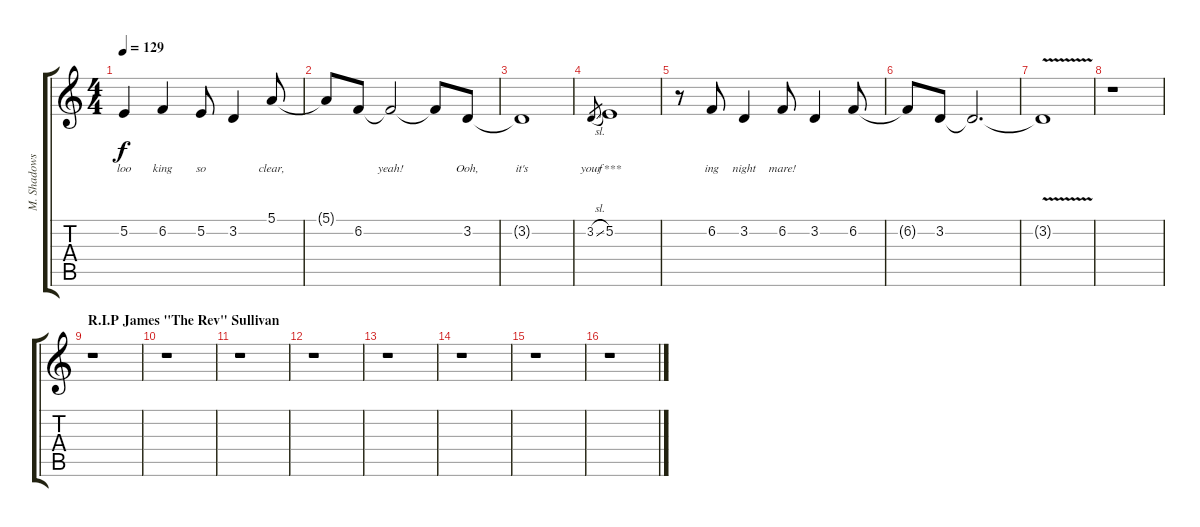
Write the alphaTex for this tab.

\track ("M. Shadows (Vocals)" "M. Shadows") {instrument clarinet}
\staff {score tabs}
\tuning (E4 B3 G3 D3 A2 D2) {hide}
\ts (4 4)
\tempo 129
\clef g2
\ks c
5.2{t}.4{lyrics (0 "loo") lyrics (1 "") lyrics (2 "") lyrics (3 "") lyrics (4 "") dy f} 6.2.4{lyrics (0 "king") lyrics (1 "") lyrics (2 "") lyrics (3 "") lyrics (4 "")} 5.2.8{lyrics (0 "so") lyrics (1 "") lyrics (2 "") lyrics (3 "") lyrics (4 "")} 3.2.4{lyrics (0 "") lyrics (1 "") lyrics (2 "") lyrics (3 "") lyrics (4 "")} 5.1.8{lyrics (0 "clear,") lyrics (1 "") lyrics (2 "") lyrics (3 "") lyrics (4 "")} |
5.1{t}.8{lyrics (0 "") lyrics (1 "") lyrics (2 "") lyrics (3 "") lyrics (4 "")} 6.2.8{lyrics (0 "") lyrics (1 "") lyrics (2 "") lyrics (3 "") lyrics (4 "")} 6.2{t}.2{lyrics (0 "yeah!") lyrics (1 "") lyrics (2 "") lyrics (3 "") lyrics (4 "")} 6.2{t}.8{lyrics (0 "") lyrics (1 "") lyrics (2 "") lyrics (3 "") lyrics (4 "")} 3.2.8{lyrics (0 "Ooh,") lyrics (1 "") lyrics (2 "") lyrics (3 "") lyrics (4 "")} |
3.2{t}.1{lyrics (0 "it's") lyrics (1 "") lyrics (2 "") lyrics (3 "") lyrics (4 "")} |
3.2{sl}.8{lyrics (0 "your") lyrics (1 "") lyrics (2 "") lyrics (3 "") lyrics (4 "") gr} 5.2.1{lyrics (0 "f***") lyrics (1 "") lyrics (2 "") lyrics (3 "") lyrics (4 "")} |
r.8 6.2.8{lyrics (0 "ing") lyrics (1 "") lyrics (2 "") lyrics (3 "") lyrics (4 "")} 3.2.4{lyrics (0 "night") lyrics (1 "") lyrics (2 "") lyrics (3 "") lyrics (4 "")} 6.2.8{lyrics (0 "mare!") lyrics (1 "") lyrics (2 "") lyrics (3 "") lyrics (4 "")} 3.2.4 6.2.8 |
6.2{t}.8 3.2.8 3.2{t}.2{d} |
3.2{v t}.1 |
r.1 |
\section ("" "R.I.P James \"The Rev\" Sullivan")
r.1 |
r.1 |
r.1 |
r.1 |
r.1 |
r.1 |
r.1 |
r.1
